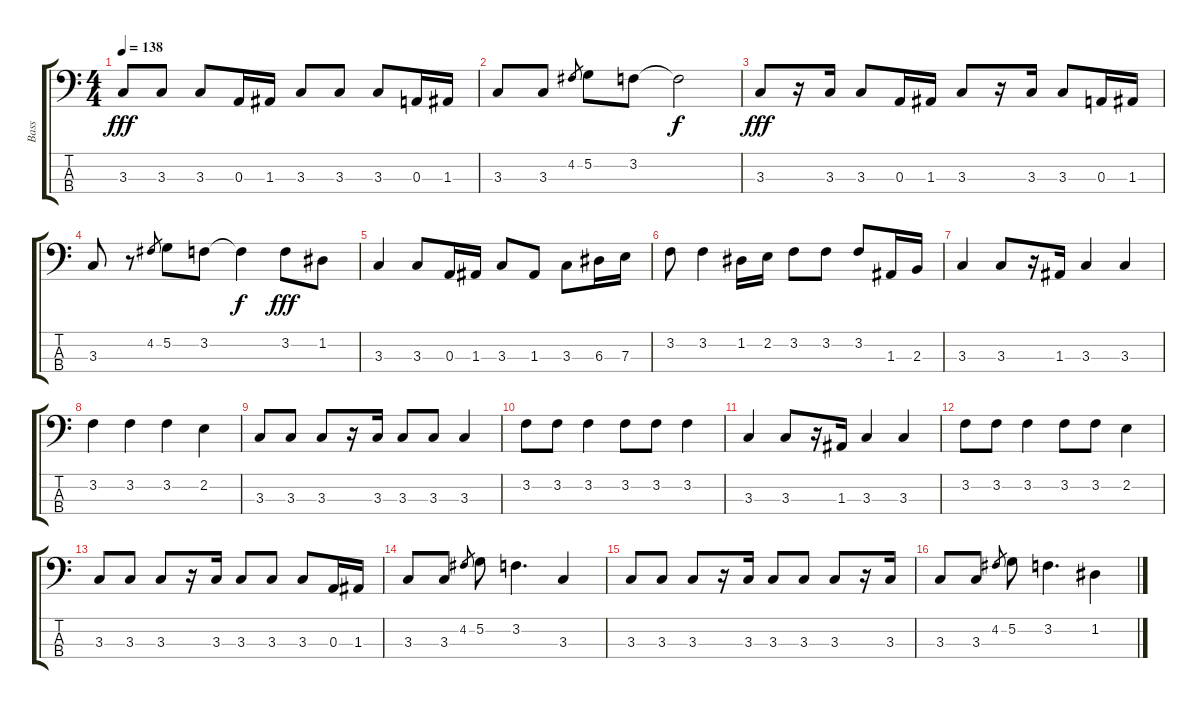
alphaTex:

\track ("Bass" "Bass") {instrument electricbassfinger}
\staff {score tabs}
\tuning (G2 D2 A1 E1) {hide}
\ts (4 4)
\tempo 138
\clef f4
\ks c
3.3.8{dy fff} 3.3.8 3.3.8 0.3.16 1.3.16 3.3.8 3.3.8 3.3.8 0.3.16 1.3.16 |
3.3.8 3.3.8 4.2.8{gr} 5.2.8 3.2.8 3.2{t}.2{dy f} |
3.3.8{dy fff} r.16 3.3.16 3.3.8 0.3.16 1.3.16 3.3.8 r.16 3.3.16 3.3.8 0.3.16 1.3.16 |
3.3.8 r.8 4.2.8{gr} 5.2.8 3.2.8 3.2{t}.4{dy f} 3.2.8{dy fff} 1.2.8 |
3.3.4 3.3.8 0.3.16 1.3.16 3.3.8 1.3.8 3.3.8 6.3.16 7.3.16 |
3.2.8 3.2.4 1.2.16 2.2.16 3.2.8 3.2.8 3.2.8 1.3.16 2.3.16 |
3.3.4 3.3.8 r.16 1.3.16 3.3.4 3.3.4 |
3.2.4 3.2.4 3.2.4 2.2.4 |
3.3.8 3.3.8 3.3.8 r.16 3.3.16 3.3.8 3.3.8 3.3.4 |
3.2.8 3.2.8 3.2.4 3.2.8 3.2.8 3.2.4 |
3.3.4 3.3.8 r.16 1.3.16 3.3.4 3.3.4 |
3.2.8 3.2.8 3.2.4 3.2.8 3.2.8 2.2.4 |
3.3.8 3.3.8 3.3.8 r.16 3.3.16 3.3.8 3.3.8 3.3.8 0.3.16 1.3.16 |
3.3.8 3.3.8 4.2.8{gr} 5.2.8 3.2.4{d} 3.3.4 |
3.3.8 3.3.8 3.3.8 r.16 3.3.16 3.3.8 3.3.8 3.3.8 r.16 3.3.16 |
3.3.8 3.3.8 4.2.8{gr} 5.2.8 3.2.4{d} 1.2.4
